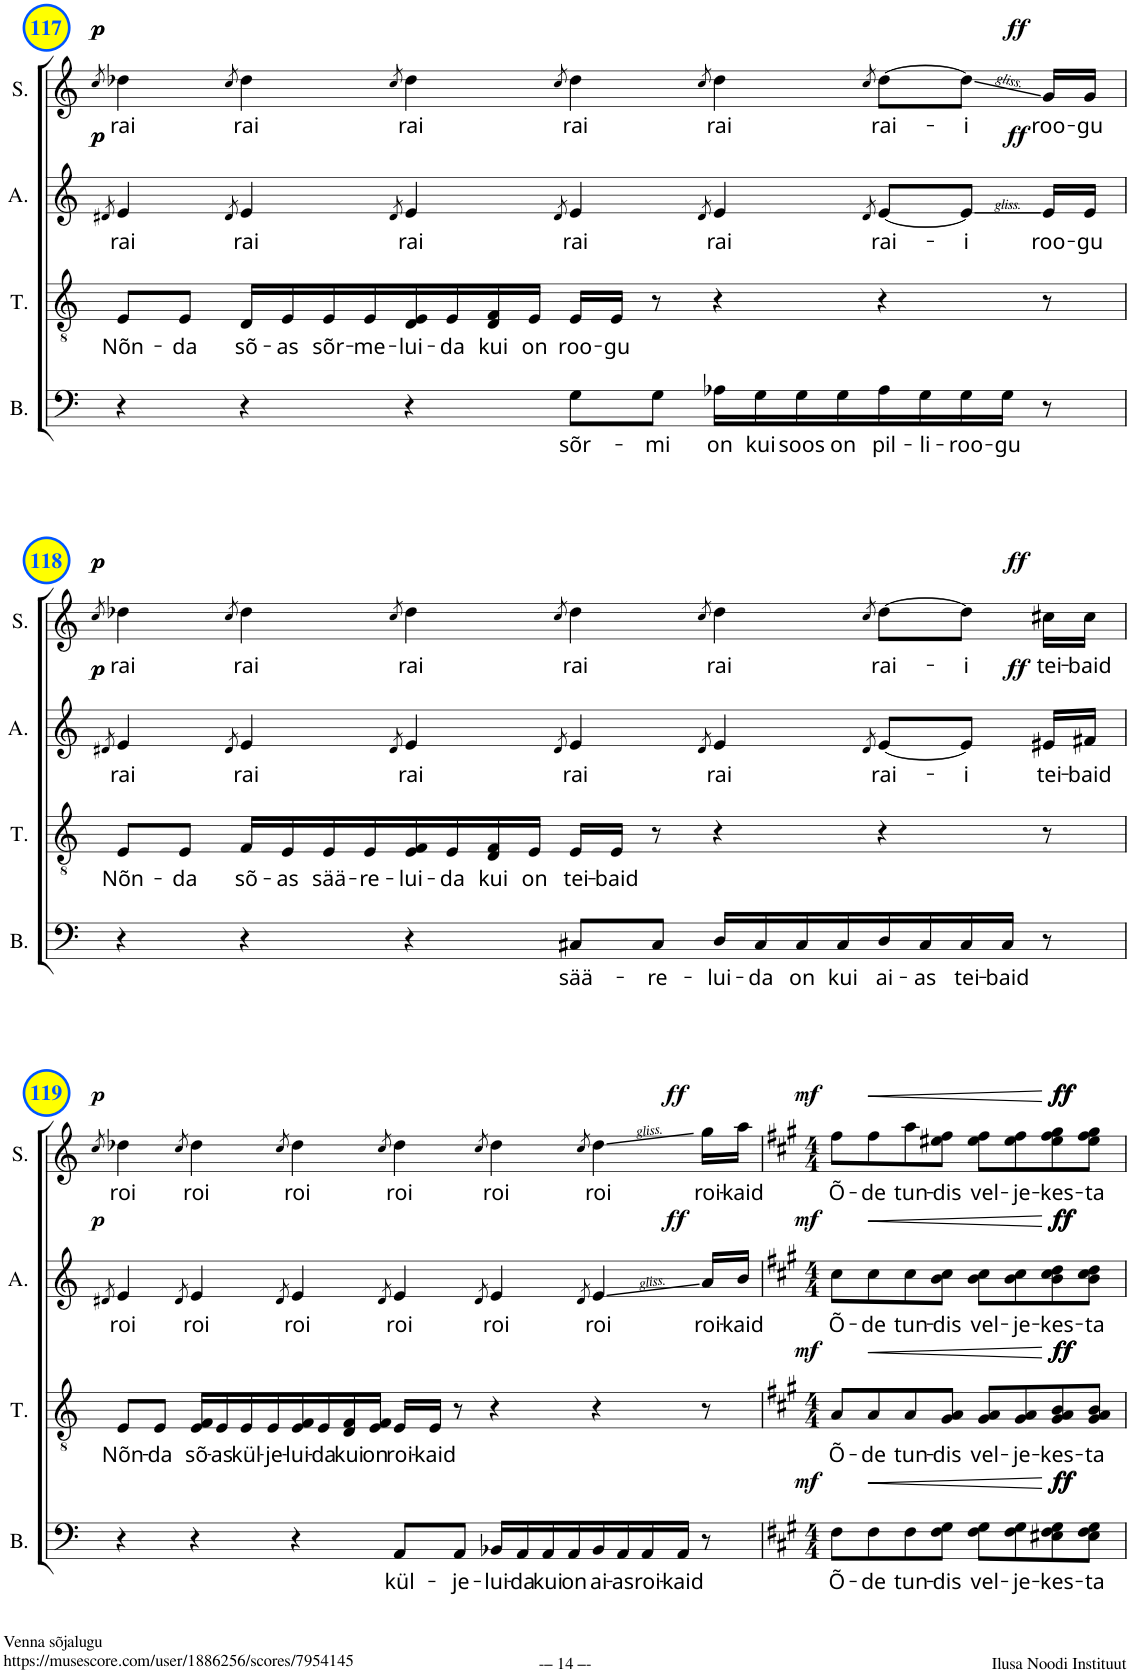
**kern	**text	**dynam	**kern	**text	**dynam	**kern	**text	**dynam	**kern	**text	**dynam
*part4	*part4	*part4	*part3	*part3	*part3	*part2	*part2	*part2	*part1	*part1	*part1
*staff4	*staff4	*staff4	*staff3	*staff3	*staff3	*staff2	*staff2	*staff2	*staff1	*staff1	*staff1
*I"Bass	*	*	*I"Tenor	*	*	*I"Alto	*	*	*I"Soprano	*	*
*I'B.	*	*	*I'T.	*	*	*I'A.	*	*	*I'S.	*	*
!!LO:PB:g=z
*clefF4	*	*	*clefGv2	*	*	*clefG2	*	*	*clefG2	*	*
*	*	*	*	*	*	*Trd1c2	*	*	*	*	*
*k[]	*	*	*k[]	*	*	*k[]	*	*	*k[]	*	*
*M13/8	*	*	*M13/8	*	*	*M13/8	*	*	*M13/8	*	*
=117	=117	=117	=117	=117	=117	=117	=117	=117	=117	=117	=117
.	.	.	.	.	.	8qd#X/	.	.	8qcc/	.	.
!	!	!	!	!LO:LY:b	!	!	!LO:LY:b	!LO:DY:a	!	!LO:LY:b	!
!	!	!	!	!	!	!	!	!LO:DY:n=1:a	!	!	!LO:DY:a
!	!	!	!	!	!	!	!	!	!	!	!LO:DY:n=1:a
4r	.	.	8E/L	Nõn-	.	4e/	rai	p p	4dd-X\	rai	p p
!	!	!	!	!LO:LY:b	!	!	!	!	!	!	!
.	.	.	8E/J	-da	.	.	.	.	.	.	.
.	.	.	.	.	.	8qd#/	.	.	8qcc/	.	.
!	!	!	!	!LO:LY:b	!	!	!LO:LY:b	!	!	!LO:LY:b	!
4r	.	.	16D/LL	sõ-	.	4e/	rai	.	4dd-\	rai	.
!	!	!	!	!LO:LY:b	!	!	!	!	!	!	!
.	.	.	16E/	-as	.	.	.	.	.	.	.
!	!	!	!	!LO:LY:b	!	!	!	!	!	!	!
.	.	.	16E/	sõr-	.	.	.	.	.	.	.
!	!	!	!	!LO:LY:b	!	!	!	!	!	!	!
.	.	.	16E/	-me-	.	.	.	.	.	.	.
.	.	.	.	.	.	8qd#/	.	.	8qcc/	.	.
!	!	!	!	!LO:LY:b	!	!	!LO:LY:b	!	!	!LO:LY:b	!
4r	.	.	16D/ 16E/	-lui-	.	4e/	rai	.	4dd-\	rai	.
!	!	!	!	!LO:LY:b	!	!	!	!	!	!	!
.	.	.	16E/	-da	.	.	.	.	.	.	.
!	!	!	!	!LO:LY:b	!	!	!	!	!	!	!
.	.	.	16D/ 16F/	kui	.	.	.	.	.	.	.
!	!	!	!	!LO:LY:b	!	!	!	!	!	!	!
.	.	.	16E/JJ	on	.	.	.	.	.	.	.
.	.	.	.	.	.	8qd#/	.	.	8qcc/	.	.
!	!LO:LY:b	!	!	!LO:LY:b	!	!	!LO:LY:b	!	!	!LO:LY:b	!
8G\L	sõr-	.	16E/LL	roo-	.	4e/	rai	.	4dd-\	rai	.
!	!	!	!	!LO:LY:b	!	!	!	!	!	!	!
.	.	.	16E/JJ	-gu	.	.	.	.	.	.	.
!	!LO:LY:b	!	!	!	!	!	!	!	!	!	!
8G\J	-mi	.	8r	.	.	.	.	.	.	.	.
.	.	.	.	.	.	8qd#/	.	.	8qcc/	.	.
!	!LO:LY:b	!	!	!	!	!	!LO:LY:b	!	!	!LO:LY:b	!
16A-X\LL	on	.	4r	.	.	4e/	rai	.	4dd-\	rai	.
!	!LO:LY:b	!	!	!	!	!	!	!	!	!	!
16G\	kui	.	.	.	.	.	.	.	.	.	.
!	!LO:LY:b	!	!	!	!	!	!	!	!	!	!
16G\	soos	.	.	.	.	.	.	.	.	.	.
!	!LO:LY:b	!	!	!	!	!	!	!	!	!	!
16G\	on	.	.	.	.	.	.	.	.	.	.
.	.	.	.	.	.	8qd#/	.	.	8qcc/	.	.
!	!LO:LY:b	!	!	!	!	!	!LO:LY:b	!	!	!LO:LY:b	!
16A-\	pil-	.	4r	.	.	[8e/L	rai-	.	[8dd-\L	rai-	.
!	!LO:LY:b	!	!	!	!	!	!	!	!	!	!
16G\	-li-	.	.	.	.	.	.	.	.	.	.
!	!LO:LY:b	!	!	!	!	!	!LO:LY:b	!	!	!LO:LY:b	!
16G\	-roo-	.	.	.	.	8e/J]	-i	.	8dd-\J]	-i	.
!	!LO:LY:b	!	!	!	!	!	!	!	!	!	!
16G\JJ	-gu	.	.	.	.	.	.	.	.	.	.
!	!	!	!	!	!	!	!LO:LY:b	!LO:DY:n=2:a	!	!LO:LY:b	!LO:DY:n=2:a
8r	.	.	8r	.	.	16e/LL	roo-	ff	16g/LL	roo-	ff
!	!	!	!	!	!	!	!LO:LY:b	!	!	!LO:LY:b	!
.	.	.	.	.	.	16e/JJ	-gu	.	16g/JJ	-gu	.
!!LO:LB:g=z
=118	=118	=118	=118	=118	=118	=118	=118	=118	=118	=118	=118
.	.	.	.	.	.	8qd#X/	.	.	8qcc/	.	.
!	!	!	!	!LO:LY:b	!	!	!LO:LY:b	!LO:DY:a	!	!LO:LY:b	!
!	!	!	!	!	!	!	!	!LO:DY:n=1:a	!	!	!LO:DY:a
!	!	!	!	!	!	!	!	!	!	!	!LO:DY:n=1:a
4r	.	.	8E/L	Nõn-	.	4e/	rai	p p	4dd-X\	rai	p p
!	!	!	!	!LO:LY:b	!	!	!	!	!	!	!
.	.	.	8E/J	-da	.	.	.	.	.	.	.
.	.	.	.	.	.	8qd#/	.	.	8qcc/	.	.
!	!	!	!	!LO:LY:b	!	!	!LO:LY:b	!	!	!LO:LY:b	!
4r	.	.	16F/LL	sõ-	.	4e/	rai	.	4dd-\	rai	.
!	!	!	!	!LO:LY:b	!	!	!	!	!	!	!
.	.	.	16E/	-as	.	.	.	.	.	.	.
!	!	!	!	!LO:LY:b	!	!	!	!	!	!	!
.	.	.	16E/	sää-	.	.	.	.	.	.	.
!	!	!	!	!LO:LY:b	!	!	!	!	!	!	!
.	.	.	16E/	-re-	.	.	.	.	.	.	.
.	.	.	.	.	.	8qd#/	.	.	8qcc/	.	.
!	!	!	!	!LO:LY:b	!	!	!LO:LY:b	!	!	!LO:LY:b	!
4r	.	.	16E/ 16F/	-lui-	.	4e/	rai	.	4dd-\	rai	.
!	!	!	!	!LO:LY:b	!	!	!	!	!	!	!
.	.	.	16E/	-da	.	.	.	.	.	.	.
!	!	!	!	!LO:LY:b	!	!	!	!	!	!	!
.	.	.	16D/ 16F/	kui	.	.	.	.	.	.	.
!	!	!	!	!LO:LY:b	!	!	!	!	!	!	!
.	.	.	16E/JJ	on	.	.	.	.	.	.	.
.	.	.	.	.	.	8qd#/	.	.	8qcc/	.	.
!	!LO:LY:b	!	!	!LO:LY:b	!	!	!LO:LY:b	!	!	!LO:LY:b	!
8C#X/L	sää-	.	16E/LL	tei-	.	4e/	rai	.	4dd-\	rai	.
!	!	!	!	!LO:LY:b	!	!	!	!	!	!	!
.	.	.	16E/JJ	-baid	.	.	.	.	.	.	.
!	!LO:LY:b	!	!	!	!	!	!	!	!	!	!
8C#/J	-re-	.	8r	.	.	.	.	.	.	.	.
.	.	.	.	.	.	8qd#/	.	.	8qcc/	.	.
!	!LO:LY:b	!	!	!	!	!	!LO:LY:b	!	!	!LO:LY:b	!
16D/LL	-lui-	.	4r	.	.	4e/	rai	.	4dd-\	rai	.
!	!LO:LY:b	!	!	!	!	!	!	!	!	!	!
16C#/	-da	.	.	.	.	.	.	.	.	.	.
!	!LO:LY:b	!	!	!	!	!	!	!	!	!	!
16C#/	on	.	.	.	.	.	.	.	.	.	.
!	!LO:LY:b	!	!	!	!	!	!	!	!	!	!
16C#/	kui	.	.	.	.	.	.	.	.	.	.
.	.	.	.	.	.	8qd#/	.	.	8qcc/	.	.
!	!LO:LY:b	!	!	!	!	!	!LO:LY:b	!	!	!LO:LY:b	!
16D/	ai-	.	4r	.	.	[8e/L	rai-	.	[8dd-\L	rai-	.
!	!LO:LY:b	!	!	!	!	!	!	!	!	!	!
16C#/	-as	.	.	.	.	.	.	.	.	.	.
!	!LO:LY:b	!	!	!	!	!	!LO:LY:b	!	!	!LO:LY:b	!
16C#/	tei-	.	.	.	.	8e/J]	-i	.	8dd-\J]	-i	.
!	!LO:LY:b	!	!	!	!	!	!	!	!	!	!
16C#/JJ	-baid	.	.	.	.	.	.	.	.	.	.
!	!	!	!	!	!	!	!LO:LY:b	!LO:DY:n=2:a	!	!LO:LY:b	!LO:DY:n=2:a
8r	.	.	8r	.	.	16e#X/LL	tei-	ff	16cc#X\LL	tei-	ff
!	!	!	!	!	!	!	!LO:LY:b	!	!	!LO:LY:b	!
.	.	.	.	.	.	16f#X/JJ	-baid	.	16cc#\JJ	-baid	.
!!LO:LB:g=z
=119	=119	=119	=119	=119	=119	=119	=119	=119	=119	=119	=119
.	.	.	.	.	.	8qd#X/	.	.	8qcc/	.	.
!	!	!	!	!LO:LY:b	!	!	!LO:LY:b	!LO:DY:a	!	!LO:LY:b	!LO:DY:a
4r	.	.	8E/L	Nõn-	.	4e/	roi	p	4dd-X\	roi	p
!	!	!	!	!LO:LY:b	!	!	!	!	!	!	!
.	.	.	8E/J	-da	.	.	.	.	.	.	.
.	.	.	.	.	.	8qd#/	.	.	8qcc/	.	.
!	!	!	!	!LO:LY:b	!	!	!LO:LY:b	!	!	!LO:LY:b	!
4r	.	.	16E/ 16F/LL	sõ-	.	4e/	roi	.	4dd-\	roi	.
!	!	!	!	!LO:LY:b	!	!	!	!	!	!	!
.	.	.	16E/	-as	.	.	.	.	.	.	.
!	!	!	!	!LO:LY:b	!	!	!	!	!	!	!
.	.	.	16E/	kül-	.	.	.	.	.	.	.
!	!	!	!	!LO:LY:b	!	!	!	!	!	!	!
.	.	.	16E/	-je-	.	.	.	.	.	.	.
.	.	.	.	.	.	8qd#/	.	.	8qcc/	.	.
!	!	!	!	!LO:LY:b	!	!	!LO:LY:b	!	!	!LO:LY:b	!
4r	.	.	16E/ 16F/	-lui-	.	4e/	roi	.	4dd-\	roi	.
!	!	!	!	!LO:LY:b	!	!	!	!	!	!	!
.	.	.	16E/	-da	.	.	.	.	.	.	.
!	!	!	!	!LO:LY:b	!	!	!	!	!	!	!
.	.	.	16D/ 16F/	kui	.	.	.	.	.	.	.
!	!	!	!	!LO:LY:b	!	!	!	!	!	!	!
.	.	.	16E/ 16F/JJ	on	.	.	.	.	.	.	.
.	.	.	.	.	.	8qd#/	.	.	8qcc/	.	.
!	!LO:LY:b	!	!	!LO:LY:b	!	!	!LO:LY:b	!	!	!LO:LY:b	!
8AA/L	kül-	.	16E/LL	roi-	.	4e/	roi	.	4dd-\	roi	.
!	!	!	!	!LO:LY:b	!	!	!	!	!	!	!
.	.	.	16E/JJ	-kaid	.	.	.	.	.	.	.
!	!LO:LY:b	!	!	!	!	!	!	!	!	!	!
8AA/J	-je-	.	8r	.	.	.	.	.	.	.	.
.	.	.	.	.	.	8qd#/	.	.	8qcc/	.	.
!	!LO:LY:b	!	!	!	!	!	!LO:LY:b	!	!	!LO:LY:b	!
16BB-X/LL	-lui-	.	4r	.	.	4e/	roi	.	4dd-\	roi	.
!	!LO:LY:b	!	!	!	!	!	!	!	!	!	!
16AA/	-da	.	.	.	.	.	.	.	.	.	.
!	!LO:LY:b	!	!	!	!	!	!	!	!	!	!
16AA/	kui	.	.	.	.	.	.	.	.	.	.
!	!LO:LY:b	!	!	!	!	!	!	!	!	!	!
16AA/	on	.	.	.	.	.	.	.	.	.	.
.	.	.	.	.	.	8qd#/	.	.	8qcc/	.	.
!	!LO:LY:b	!	!	!	!	!	!LO:LY:b	!	!	!LO:LY:b	!
16BB-/	ai-	.	4r	.	.	4e/	roi	.	4dd-\	roi	.
!	!LO:LY:b	!	!	!	!	!	!	!	!	!	!
16AA/	-as	.	.	.	.	.	.	.	.	.	.
!	!LO:LY:b	!	!	!	!	!	!	!	!	!	!
16AA/	roi-	.	.	.	.	.	.	.	.	.	.
!	!LO:LY:b	!	!	!	!	!	!	!	!	!	!
16AA/JJ	-kaid	.	.	.	.	.	.	.	.	.	.
!	!	!	!	!	!	!	!LO:LY:b	!LO:DY:a	!	!LO:LY:b	!LO:DY:a
8r	.	.	8r	.	.	16a/LL	roi-	ff	16gg\LL	roi-	ff
!	!	!	!	!	!	!	!LO:LY:b	!	!	!LO:LY:b	!
.	.	.	.	.	.	16b/JJ	-kaid	.	16aa\JJ	-kaid	.
=120	=120	=120	=120	=120	=120	=120	=120	=120	=120	=120	=120
*k[f#c#g#]	*	*	*k[f#c#g#]	*	*	*k[f#c#g#]	*	*	*k[f#c#g#]	*	*
*M4/4	*	*	*M4/4	*	*	*M4/4	*	*	*M4/4	*	*
!	!LO:LY:b	!LO:DY:a	!	!LO:LY:b	!LO:DY:a	!	!LO:LY:b	!LO:DY:a	!	!LO:LY:b	!LO:DY:a
8F#\L	Õ-	mf	8A/L	Õ-	mf	8cc#\L	Õ-	mf	8ff#\L	Õ-	mf
!	!LO:LY:b	!LO:HP:b	!	!LO:LY:b	!LO:HP:b	!	!LO:LY:b	!LO:HP:b	!	!LO:LY:b	!LO:HP:b
8F#\	-de	<	8A/	-de	<	8cc#\	-de	<	8ff#\	-de	<
!	!LO:LY:b	!	!	!LO:LY:b	!	!	!LO:LY:b	!	!	!LO:LY:b	!
8F#\	tun-	.	8A/	tun-	.	8cc#\	tun-	.	8aa\	tun-	.
!	!LO:LY:b	!	!	!LO:LY:b	!	!	!LO:LY:b	!	!	!LO:LY:b	!
8F#\ 8G#\J	-dis	.	8G#/ 8A/J	-dis	.	8b\ 8cc#\J	-dis	.	8ee#X\ 8ff#\J	-dis	.
!	!LO:LY:b	!	!	!LO:LY:b	!	!	!LO:LY:b	!	!	!LO:LY:b	!
8F#\ 8G#\L	vel-	.	8G#/ 8A/L	vel-	.	8b\ 8cc#\L	vel-	.	8ee#\ 8ff#\L	vel-	.
!	!LO:LY:b	!	!	!LO:LY:b	!	!	!LO:LY:b	!	!	!LO:LY:b	!
8F#\ 8G#\	-je-	.	8G#/ 8A/	-je-	.	8b\ 8cc#\	-je-	.	8ee#\ 8ff#\	-je-	.
!	!LO:LY:b	!	!	!LO:LY:b	!	!	!LO:LY:b	!	!	!LO:LY:b	!
8E#X\ 8F#\ 8G#\	-kes-	.	8G#/ 8A/ 8B/	-kes-	.	8b\ 8cc#\ 8dd\	-kes-	.	8ee#\ 8ff#\ 8gg#\	-kes-	.
!	!LO:LY:b	!LO:DY:n=1:a	!	!LO:LY:b	!	!	!LO:LY:b	!	!	!LO:LY:b	!
!	!	!LO:DY:n=2:a	!	!	!	!	!	!	!	!	!
!	!	!LO:DY:n=3:a	!	!	!LO:DY:n=1:a	!	!	!	!	!	!
!	!	!	!	!	!LO:DY:n=2:a	!	!	!	!	!	!
!	!	!	!	!	!LO:DY:n=3:a	!	!	!LO:DY:n=1:a	!	!	!
!	!	!	!	!	!	!	!	!LO:DY:n=2:a	!	!	!
!	!	!	!	!	!	!	!	!LO:DY:n=3:a	!	!	!LO:DY:n=1:a
!	!	!	!	!	!	!	!	!	!	!	!LO:DY:n=2:a
!	!	!	!	!	!	!	!	!	!	!	!LO:DY:n=3:a
8E#\ 8F#\ 8G#\J	-ta	[ ff ff ff	8G#/ 8A/ 8B/J	-ta	[ ff ff ff	8b\ 8cc#\ 8dd\J	-ta	[ ff ff ff	8ee#\ 8ff#\ 8gg#\J	-ta	[ ff ff ff
=	=	=	=	=	=	=	=	=	=	=	=
*-	*-	*-	*-	*-	*-	*-	*-	*-	*-	*-	*-
